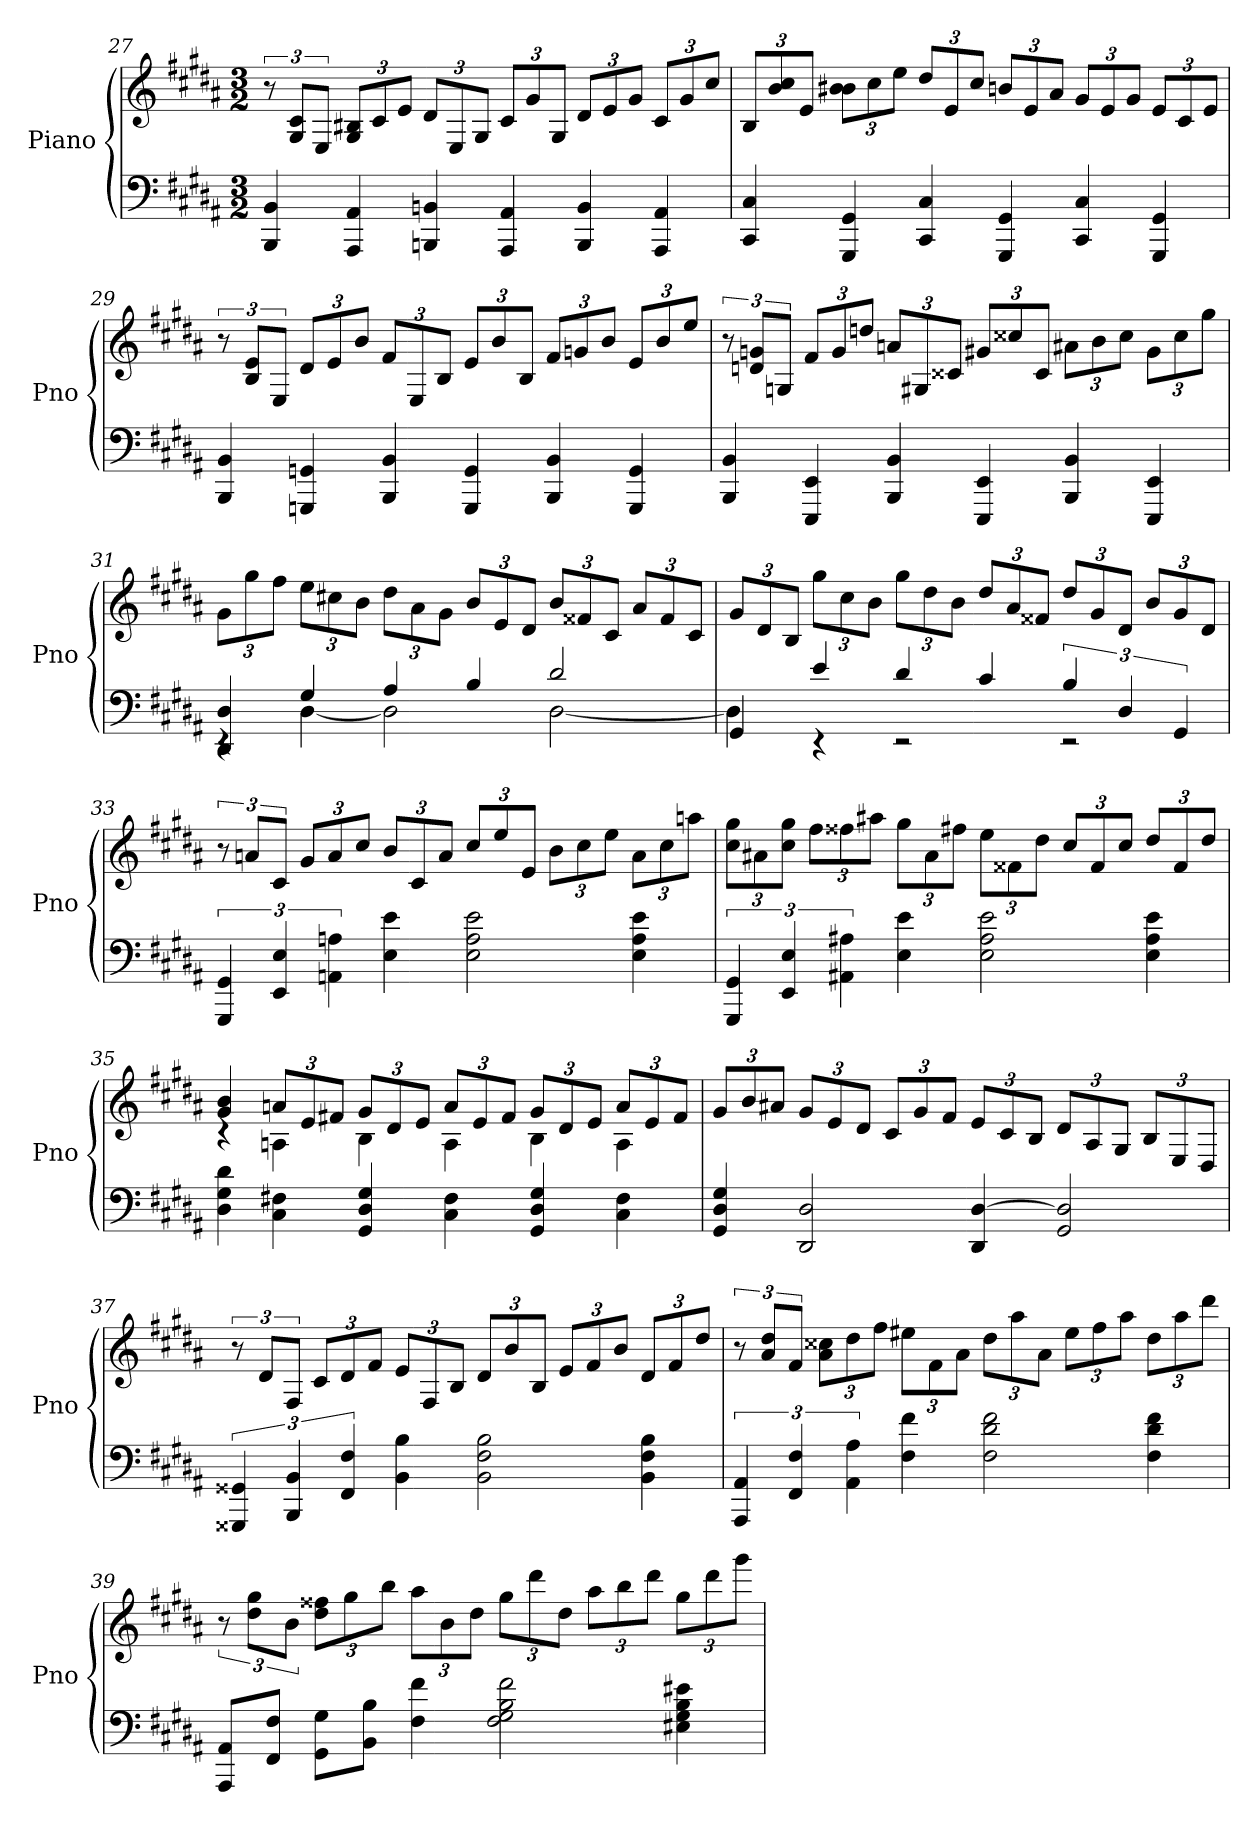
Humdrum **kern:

**kern	**kern
*part1	*part1
*staff2	*staff1
*I"Piano	*
*I'Pno	*
*clefF4	*clefG2
*k[f#c#g#d#a#]	*k[f#c#g#d#a#]
*g#:	*g#:
*M3/2	*M3/2
=27	=27
4BBB 4BB	12r
.	12G# 12c#L
.	12EJ
4AAA# 4AA#	12G# 12B#XL
.	12c#
.	12eJ
4BBBn 4BBn	12d#L
.	12E
.	12G#J
4AAA# 4AA#	12c#L
.	12g#
.	12G#J
4BBB 4BB	12d#L
.	12e
.	12g#J
4AAA# 4AA#	12c#L
.	12g#
.	12cc#J
=28	=28
4CC# 4C#	12BL
.	12b 12cc#
.	12eJ
4GGG# 4GG#	12b 12b#XL
.	12cc#
.	12eeJ
4CC# 4C#	12dd#L
.	12e
.	12cc#J
4GGG# 4GG#	12bnL
.	12e
.	12a#J
4CC# 4C#	12g#L
.	12e
.	12g#J
4GGG# 4GG#	12eL
.	12c#
.	12eJ
=29	=29
4BBB 4BB	12r
.	12B 12eL
.	12EJ
4GGGn 4GGn	12d#L
.	12e
.	12bJ
4BBB 4BB	12f#L
.	12E
.	12BJ
4GGG 4GG	12eL
.	12b
.	12BJ
4BBB 4BB	12f#L
.	12gn
.	12bJ
4GGG 4GG	12eL
.	12b
.	12eeJ
=30	=30
4BBB 4BB	12r
.	12dn 12gnL
.	12GnJ
4EEE 4EE	12f#L
.	12g
.	12ddnJ
4BBB 4BB	12anL
.	12G#X
.	12c##XJ
4EEE 4EE	12g#XL
.	12cc##X
.	12c##J
4BBB 4BB	12a#XL
.	12b
.	12cc##J
4EEE 4EE	12g#L
.	12cc##
.	12gg#J
=31	=31
*^	*
4DD# 4D#	4rEE	12g#L
.	.	12gg#
.	.	12ff#J
4G#	[4D#	12eeL
.	.	12cc#X
.	.	12bJ
4A#	2D#]	12dd#L
.	.	12a#
.	.	12g#J
4B	.	12bL
.	.	12e
.	.	12d#J
2d#	[2D#	12bL
.	.	12f##X
.	.	12c#J
.	.	12a#L
.	.	12f##
.	.	12c#J
=32	=32	=32
4GG#	4D#]	12g#L
.	.	12d#
.	.	12BJ
4e	4rEE	12gg#L
.	.	12cc#
.	.	12bJ
4d#	2rEE	12gg#L
.	.	12dd#
.	.	12bJ
4c#	.	12dd#L
.	.	12a#
.	.	12f##XJ
6B	2rEE	12dd#L
.	.	12g#
6D#	.	12d#J
.	.	12bL
6GG#	.	12g#
.	.	12d#J
*v	*v	*
=33	=33
6GGG# 6GG#	12r
.	12anL
6EE 6E	12c#J
.	12g#L
6AAn 6An	12a
.	12cc#J
4E 4e	12bL
.	12c#
.	12aJ
2E 2A 2e	12cc#L
.	12ee
.	12eJ
.	12bL
.	12cc#
.	12eeJ
4E 4A 4e	12aL
.	12cc#
.	12aanJ
=34	=34
6GGG# 6GG#	12cc# 12gg#L
.	12a#X
6EE 6E	12cc# 12gg#J
.	12ff#L
6AA#X 6A#X	12ff##X
.	12aa#XJ
4E 4e	12gg#L
.	12a#
.	12ff#XJ
2E 2A# 2e	12eeL
.	12f##X
.	12dd#J
.	12cc#L
.	12f##
.	12cc#J
4E 4A# 4e	12dd#L
.	12f##
.	12dd#J
=35	=35
*	*^
4D# 4G# 4d#	4g# 4b	4rc
4C# 4F#X	12anL	4An
.	12e	.
.	12f#XJ	.
4GG# 4D# 4G#	12g#L	4B
.	12d#	.
.	12eJ	.
4C# 4F#	12aL	4A
.	12e	.
.	12f#J	.
4GG# 4D# 4G#	12g#L	4B
.	12d#	.
.	12eJ	.
4C# 4F#	12aL	4A
.	12e	.
.	12f#J	.
*	*v	*v
=36	=36
4GG# 4D# 4G#	12g#L
.	12b
.	12a#XJ
2DD# 2D#	12g#L
.	12e
.	12d#J
.	12c#L
.	12g#
.	12f#J
4DD# [4D#	12eL
.	12c#
.	12BJ
2GG# 2D#]	12d#L
.	12A#
.	12G#J
.	12BL
.	12E
.	12D#J
=37	=37
6GGG##X 6GG##X	12r
.	12d#L
6BBB 6BB	12F#J
.	12c#L
6FF# 6F#	12d#
.	12f#J
4BB 4B	12eL
.	12F#
.	12BJ
2BB 2F# 2B	12d#L
.	12b
.	12BJ
.	12eL
.	12f#
.	12bJ
4BB 4F# 4B	12d#L
.	12f#
.	12dd#J
=38	=38
6AAA# 6AA#	12r
.	12a# 12dd#L
6FF# 6F#	12f#J
.	12a# 12cc##XL
6AA# 6A#	12dd#
.	12ff#J
4F# 4f#	12ee#XL
.	12f#
.	12a#J
2F# 2d# 2f#	12dd#L
.	12aa#
.	12a#J
.	12ee#L
.	12ff#
.	12aa#J
4F# 4d# 4f#	12dd#L
.	12aa#
.	12ddd#J
=39	=39
8AAA# 8AA#L	12r
.	12dd# 12gg#L
8FF# 8F#J	.
.	12bJ
8GG# 8G#L	12dd# 12ff##XL
.	12gg#
8BB 8BJ	.
.	12bbJ
4F# 4f#	12aa#L
.	12b
.	12dd#J
2F# 2G# 2B 2f#	12gg#L
.	12ddd#
.	12dd#J
.	12aa#L
.	12bb
.	12ddd#J
4E#X 4G# 4B 4e#X	12gg#L
.	12ddd#
.	12ggg#J
=	=
*-	*-
